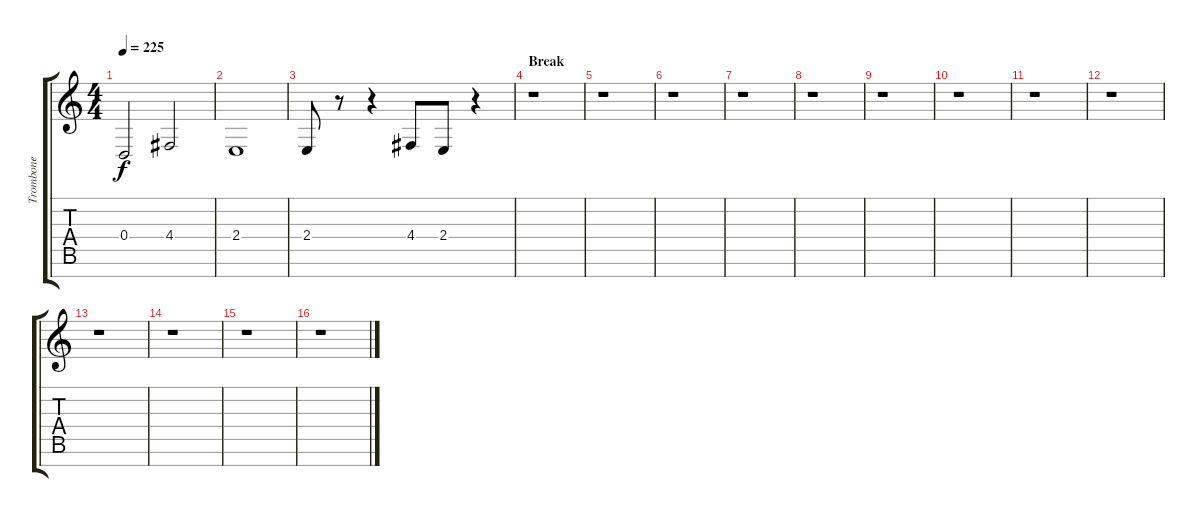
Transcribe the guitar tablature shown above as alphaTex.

\track ("Trombone" "Trombone") {instrument trombone}
\staff {score tabs}
\tuning (E4 B3 G3 D3 A2 E2 B1) {hide}
\ts (4 4)
\tempo 225
\clef g2
\ks c
0.4.2{dy f} 4.4.2 |
2.4.1 |
2.4.8 r.8 r.4 4.4.8 2.4.8 r.4 |
\section ("" "Break")
r.1 |
r.1 |
r.1 |
r.1 |
r.1 |
r.1 |
r.1 |
r.1 |
r.1 |
r.1 |
r.1 |
r.1 |
r.1
